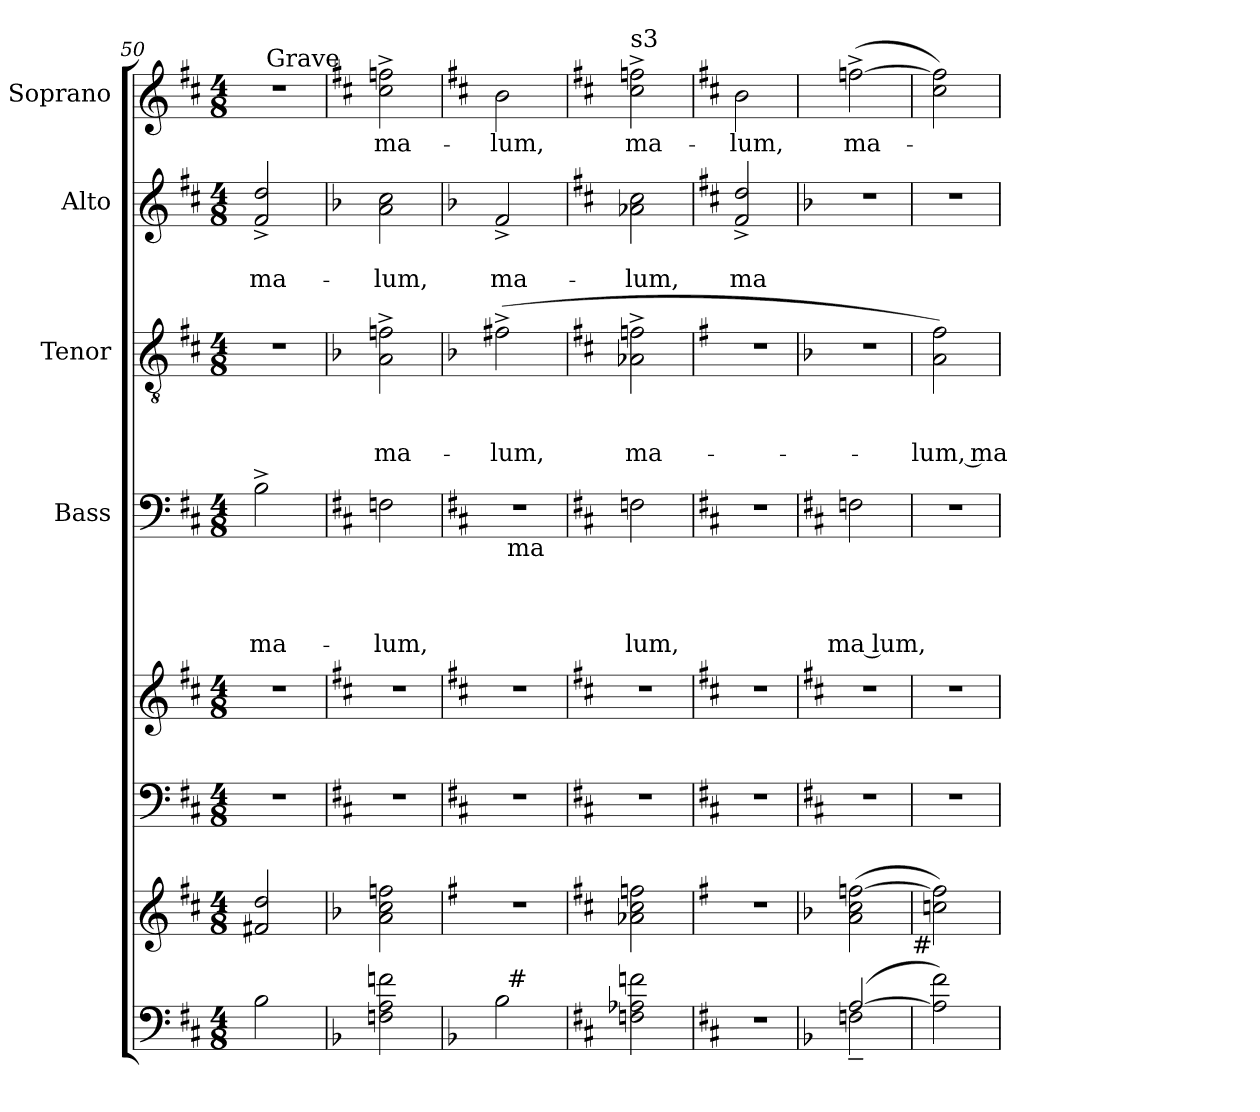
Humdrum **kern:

**kern	**kern	**kern	**kern	**kern	**text	**text	**text	**text	**kern	**text	**text	**text	**kern	**text	**text	**kern	**text
*part8	*part7	*part6	*part5	*part4	*part4	*part4	*part4	*part4	*part3	*part3	*part3	*part3	*part2	*part2	*part2	*part1	*part1
*staff8	*staff7	*staff6	*staff5	*staff4	*staff4	*staff4	*staff4	*staff4	*staff3	*staff3	*staff3	*staff3	*staff2	*staff2	*staff2	*staff1	*staff1
*	*	*	*	*I"Bass	*	*	*	*	*I"Tenor	*	*	*	*I"Alto	*	*	*I"Soprano	*
*clefF4	*clefG2	*clefF4	*clefG2	*clefF4	*	*	*	*	*clefGv2	*	*	*	*clefG2	*	*	*clefG2	*
*k[f#c#]	*k[f#c#]	*k[f#c#]	*k[f#c#]	*k[f#c#]	*	*	*	*	*k[f#c#]	*	*	*	*k[f#c#]	*	*	*k[f#c#]	*
*D:	*D:	*D:	*D:	*D:	*	*	*	*	*D:	*	*	*	*D:	*	*	*D:	*
*M4/8	*M4/8	*M4/8	*M4/8	*M4/8	*	*	*	*	*M4/8	*	*	*	*M4/8	*	*	*M4/8	*
=50	=50	=50	=50	=50	=50	=50	=50	=50	=50	=50	=50	=50	=50	=50	=50	=50	=50
!	!	!	!	!	!	!	!	!LO:LY:b	!LO:N:vis=1	!	!	!	!	!	!LO:LY:b	!LO:N:vis=1	!
*	*	*	*	*	*	*	*	*	*	*	*	*	*	*	*	*^	*
2B\	2f#X/ 2dd/	2r	2r	2B^>\	.	.	.	ma-	2r	.	.	.	2f#/^< 2dd/^<	.	ma-	2r	32ryy	.
!	!	!	!	!	!	!	!	!	!	!	!	!	!	!	!	!	!LO:TX:a:t=Grave	!
.	.	.	.	.	.	.	.	.	.	.	.	.	.	.	.	.	4...ryy	.
*	*	*	*	*	*	*	*	*	*	*	*	*	*	*	*	*v	*v	*
=51	=51	=51	=51	=51	=51	=51	=51	=51	=51	=51	=51	=51	=51	=51	=51	=51	=51
*k[b-]	*k[b-]	*	*	*	*	*	*	*	*k[b-]	*	*	*	*k[b-]	*	*	*	*
*F:	*F:	*	*	*	*	*	*	*	*F:	*	*	*	*F:	*	*	*	*
*	*	*	*	*	*	*	*	*	*	*	*	*	*	*	*	*^	*
!	!	!	!	!	!	!	!	!LO:LY:b	!	!	!	!LO:LY:b	!	!	!LO:LY:b	!	!	!LO:LY:b
*	*	*	*	*	*	*	*	*	*	*	*	*	*	*	*	*v	*v	*
2Fn\ 2A\ 2fn\	2a\ 2cc\ 2ffn\	2r	2r	2Fn\	.	.	.	-lum,	2A\^> 2fn\^>	.	.	ma-	2a\ 2cc\	.	-lum,	2cc#\^> 2ffn\^>	ma-
=52	=52	=52	=52	=52	=52	=52	=52	=52	=52	=52	=52	=52	=52	=52	=52	=52	=52
*	*k[f#]	*	*	*	*	*	*	*	*	*	*	*	*	*	*	*	*
*	*G:	*	*	*	*	*	*	*	*	*	*	*	*	*	*	*	*
!	!	!	!	!	!	!	!	!	!	!	!	!LO:LY:b	!	!	!LO:LY:b	!	!LO:LY:b
*^	*	*	*	*^	*	*	*	*	*	*	*	*	*	*	*	*	*
2B-\	32ryy	2r	2r	2r	2r	32ryy	.	.	.	.	(<2f#X^>\	.	.	-lum,	2f^</	.	ma-	2b\	-lum,
!	!	!	!	!	!	!LO:TX:b:t=ma	!	!	!	!	!	!	!	!	!	!	!	!	!
!	!LO:TX:a:t=#	!	!	!	!	!	!	!	!	!	!	!	!	!	!	!	!	!	!
.	4...ryy	.	.	.	.	4...ryy	.	.	.	.	.	.	.	.	.	.	.	.	.
*v	*v	*	*	*	*v	*v	*	*	*	*	*	*	*	*	*	*	*	*	*
!!LO:PB:g=z
=53	=53	=53	=53	=53	=53	=53	=53	=53	=53	=53	=53	=53	=53	=53	=53	=53	=53
*k[f#c#]	*k[f#c#]	*	*	*	*	*	*	*	*k[f#c#]	*	*	*	*k[f#c#]	*	*	*	*
*D:	*D:	*	*	*	*	*	*	*	*D:	*	*	*	*D:	*	*	*	*
*^	*	*	*	*^	*	*	*	*	*	*	*	*	*	*	*	*	*
!	!	!	!	!	!	!	!	!	!	!	!	!	!	!	!	!	!	!LO:TX:a:t=s3	!
!	!	!	!	!	!	!	!	!	!	!LO:LY:b	!	!	!	!LO:LY:b	!	!	!LO:LY:b	!	!LO:LY:b
*v	*v	*	*	*	*v	*v	*	*	*	*	*	*	*	*	*	*	*	*	*
2Fn\ 2A-X\ 2fn\	2a-X\ 2cc#\ 2ffn\	2r	2r	2Fn\	.	.	.	lum,	2A-X\^> 2fn\^>	.	.	ma-	2a-X\ 2cc#\	.	-lum,	2cc#\^> 2ffn\^>	ma-
=54	=54	=54	=54	=54	=54	=54	=54	=54	=54	=54	=54	=54	=54	=54	=54	=54	=54
*	*k[f#]	*	*	*	*	*	*	*	*k[f#]	*	*	*	*	*	*	*	*
*	*G:	*	*	*	*	*	*	*	*G:	*	*	*	*	*	*	*	*
!	!	!	!	!	!	!	!	!	!	!	!	!	!	!	!LO:LY:b	!	!LO:LY:b
2r	2r	2r	2r	2r	.	.	.	.	2r	.	.	.	2f#/^< 2dd/^<	.	ma-	2b\	-lum,
=55	=55	=55	=55	=55	=55	=55	=55	=55	=55	=55	=55	=55	=55	=55	=55	=55	=55
*k[b-]	*k[b-]	*	*	*	*	*	*	*	*k[b-]	*	*	*	*k[b-]	*	*	*k[]	*
*F:	*F:	*	*	*	*	*	*	*	*F:	*	*	*	*F:	*	*	*C:	*
*^	*	*	*	*	*	*	*	*	*	*	*	*	*	*	*	*	*
!	!	!	!	!	!	!	!	!	!LO:LY:b:rj	!	!	!	!	!	!	!	!	!LO:LY:b
([>2A/	2Fn~<\	(2a\ 2cc\ [>2ffn\	2r	2r	2Fn\	.	.	.	ma lum,-	2r	.	.	.	2r	.	.	(<[>2ffn^>\	ma-
!	!	!LO:TX:b:t=#	!	!	!	!	!	!	!	!	!	!	!	!	!	!	!	!
=56	=56	=56	=56	=56	=56	=56	=56	=56	=56	=56	=56	=56	=56	=56	=56	=56	=56	=56
!	!	!	!	!	!LO:N:vis=1	!	!	!	!	!	!	!	!LO:LY:b:rj	!LO:N:vis=1	!	!	!	!
*v	*v	*	*	*	*	*	*	*	*	*	*	*	*	*	*	*	*	*
2A\] 2f\)	2ccn\ 2ff\])	2r	2r	2r	.	.	.	.	2A\ 2f\)	.	.	-lum, ma-	2r	.	.	2cc\ 2ff\])	.
=	=	=	=	=	=	=	=	=	=	=	=	=	=	=	=	=	=
*-	*-	*-	*-	*-	*-	*-	*-	*-	*-	*-	*-	*-	*-	*-	*-	*-	*-
